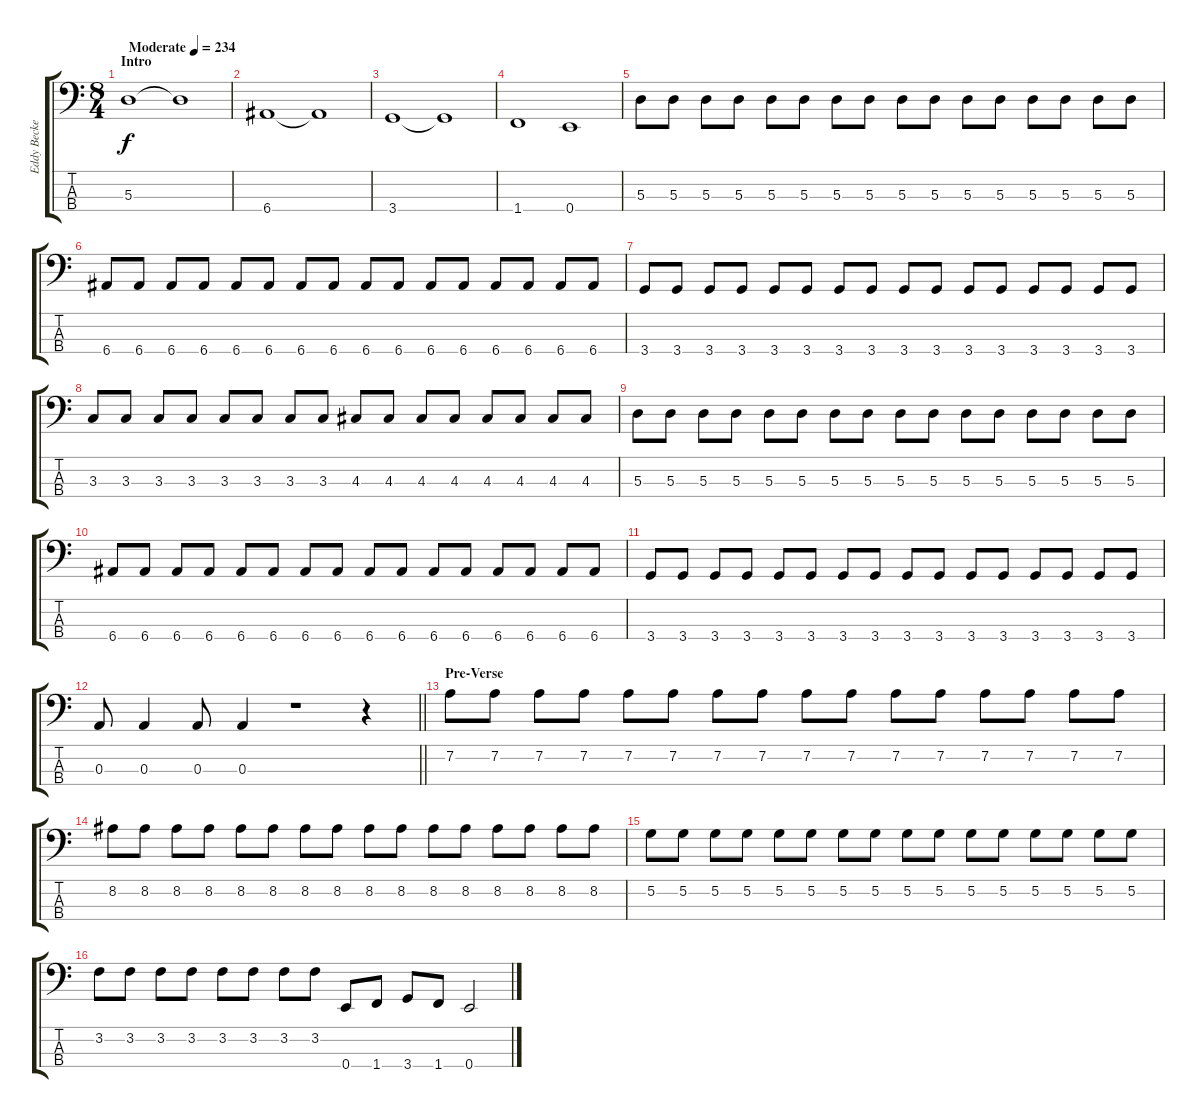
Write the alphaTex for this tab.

\track ("Eddy Beckenridge" "Eddy Becke") {instrument electricbassfinger}
\staff {score tabs}
\tuning (G2 D2 A1 E1) {hide}
\ts (8 4)
\section ("" "Intro")
\tempo (234 "Moderate")
\clef f4
\ks c
5.3.1{dy f instrument electricbassfinger} 5.3{t}.1 |
6.4.1 6.4{t}.1 |
3.4.1 3.4{t}.1 |
1.4.1 0.4.1 |
5.3.8 5.3.8 5.3.8 5.3.8 5.3.8 5.3.8 5.3.8 5.3.8 5.3.8 5.3.8 5.3.8 5.3.8 5.3.8 5.3.8 5.3.8 5.3.8 |
6.4.8 6.4.8 6.4.8 6.4.8 6.4.8 6.4.8 6.4.8 6.4.8 6.4.8 6.4.8 6.4.8 6.4.8 6.4.8 6.4.8 6.4.8 6.4.8 |
3.4.8 3.4.8 3.4.8 3.4.8 3.4.8 3.4.8 3.4.8 3.4.8 3.4.8 3.4.8 3.4.8 3.4.8 3.4.8 3.4.8 3.4.8 3.4.8 |
3.3.8 3.3.8 3.3.8 3.3.8 3.3.8 3.3.8 3.3.8 3.3.8 4.3.8 4.3.8 4.3.8 4.3.8 4.3.8 4.3.8 4.3.8 4.3.8 |
5.3.8 5.3.8 5.3.8 5.3.8 5.3.8 5.3.8 5.3.8 5.3.8 5.3.8 5.3.8 5.3.8 5.3.8 5.3.8 5.3.8 5.3.8 5.3.8 |
6.4.8 6.4.8 6.4.8 6.4.8 6.4.8 6.4.8 6.4.8 6.4.8 6.4.8 6.4.8 6.4.8 6.4.8 6.4.8 6.4.8 6.4.8 6.4.8 |
3.4.8 3.4.8 3.4.8 3.4.8 3.4.8 3.4.8 3.4.8 3.4.8 3.4.8 3.4.8 3.4.8 3.4.8 3.4.8 3.4.8 3.4.8 3.4.8 |
\barLineRight lightlight
0.3.8 0.3.4 0.3.8 0.3.4 r.1 r.4 |
\section ("" "Pre-Verse")
7.2.8 7.2.8 7.2.8 7.2.8 7.2.8 7.2.8 7.2.8 7.2.8 7.2.8 7.2.8 7.2.8 7.2.8 7.2.8 7.2.8 7.2.8 7.2.8 |
8.2.8 8.2.8 8.2.8 8.2.8 8.2.8 8.2.8 8.2.8 8.2.8 8.2.8 8.2.8 8.2.8 8.2.8 8.2.8 8.2.8 8.2.8 8.2.8 |
5.2.8 5.2.8 5.2.8 5.2.8 5.2.8 5.2.8 5.2.8 5.2.8 5.2.8 5.2.8 5.2.8 5.2.8 5.2.8 5.2.8 5.2.8 5.2.8 |
3.2.8 3.2.8 3.2.8 3.2.8 3.2.8 3.2.8 3.2.8 3.2.8 0.4.8 1.4.8 3.4.8 1.4.8 0.4.2
